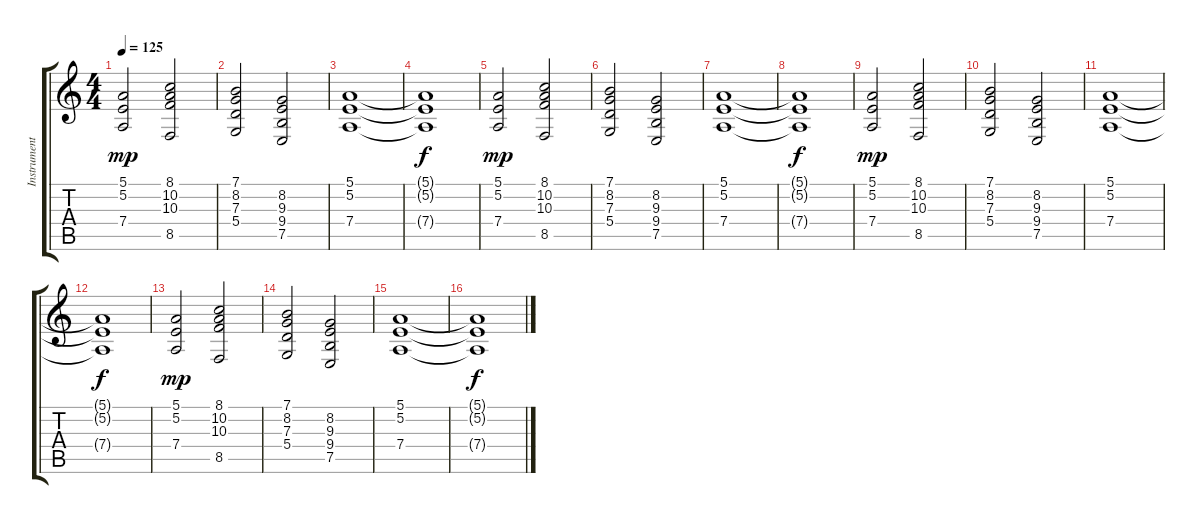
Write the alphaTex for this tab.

\track ("Instrument 3" "Instrument") {instrument accordion}
\staff {score tabs}
\tuning (E4 B3 G3 D3 A2 E2) {hide}
\ts (4 4)
\tempo 125
\clef g2
\ks c
(5.1 5.2 7.4).2{dy mp} (8.1 10.2 10.3 8.5).2 |
(7.1 8.2 7.3 5.4).2 (8.2 9.3 9.4 7.5).2 |
(5.1 5.2 7.4).1 |
(5.1{t} 5.2{t} 7.4{t}).1{dy f} |
(5.1 5.2 7.4).2{dy mp} (8.1 10.2 10.3 8.5).2 |
(7.1 8.2 7.3 5.4).2 (8.2 9.3 9.4 7.5).2 |
(5.1 5.2 7.4).1 |
(5.1{t} 5.2{t} 7.4{t}).1{dy f} |
(5.1 5.2 7.4).2{dy mp} (8.1 10.2 10.3 8.5).2 |
(7.1 8.2 7.3 5.4).2 (8.2 9.3 9.4 7.5).2 |
(5.1 5.2 7.4).1 |
(5.1{t} 5.2{t} 7.4{t}).1{dy f} |
(5.1 5.2 7.4).2{dy mp} (8.1 10.2 10.3 8.5).2{volume 12} |
(7.1 8.2 7.3 5.4).2{volume 10} (8.2 9.3 9.4 7.5).2{volume 10} |
(5.1 5.2 7.4).1{volume 3} |
(5.1{t} 5.2{t} 7.4{t}).1{dy f}
